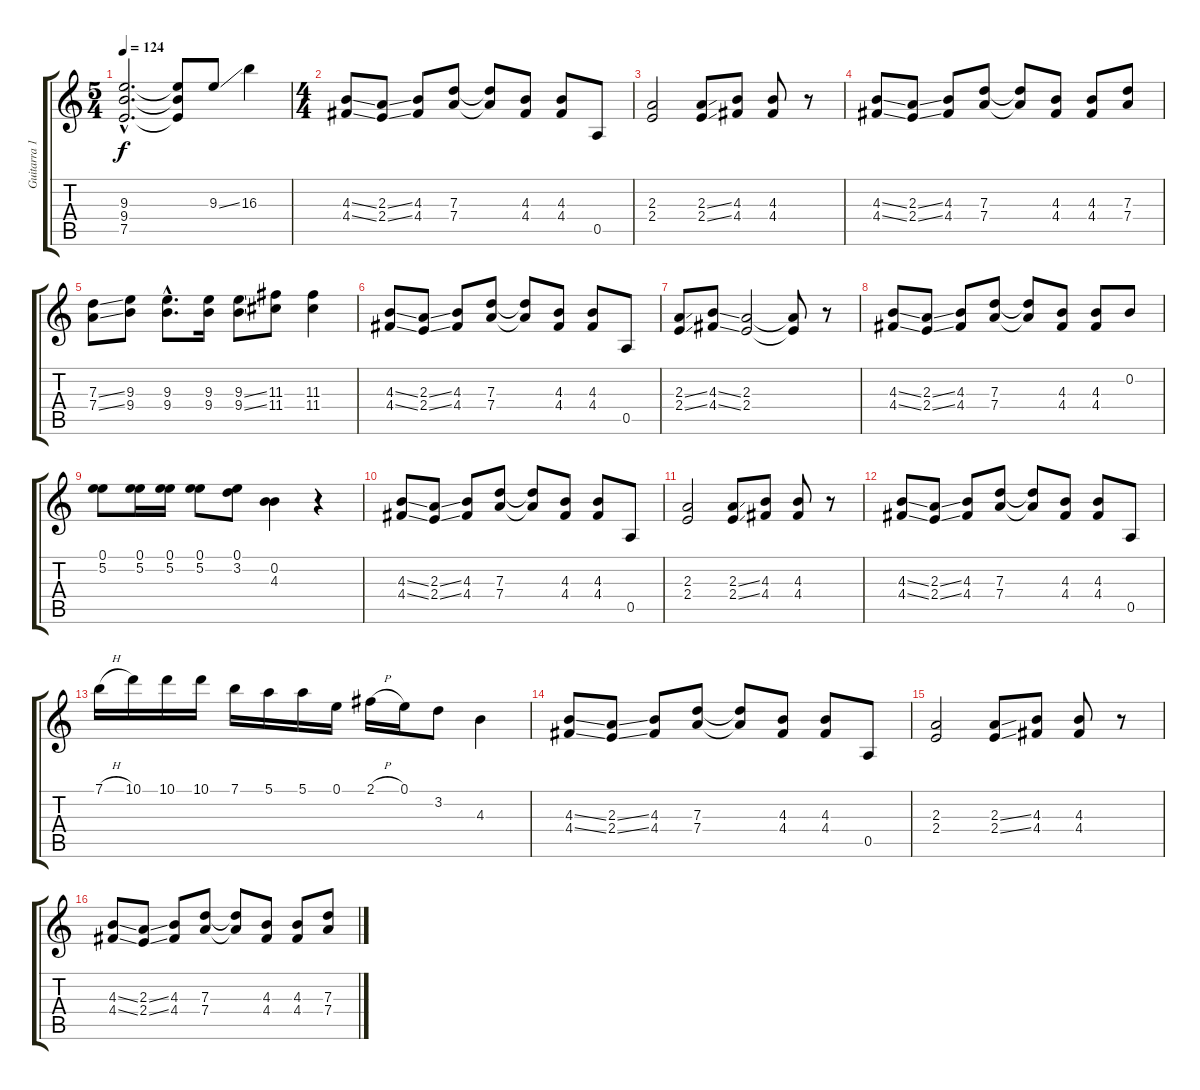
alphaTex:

\track ("Guitarra 1" "Guitarra 1") {instrument overdrivenguitar}
\staff {score tabs}
\tuning (E4 B3 G3 D3 A2 E2) {hide}
\ts (5 4)
\tempo 124
\clef g2
\ks c
(9.3{hac} 9.4{hac} 7.5{hac}).2{d dy f} (9.3{t} 9.4{t} 7.5{t}).8 9.3{ss}.8 16.3.4 |
\ts (4 4)
(4.3{ss} 4.4{ss}).8 (2.3{ss} 2.4{ss}).8 (4.3 4.4).8 (7.3 7.4).8 (7.3{t} 7.4{t}).8 (4.3 4.4).8 (4.3 4.4).8 0.5.8 |
(2.3 2.4).2 (2.3{ss} 2.4{ss}).8 (4.3 4.4).8 (4.3 4.4).8 r.8 |
(4.3{ss} 4.4{ss}).8 (2.3{ss} 2.4{ss}).8 (4.3 4.4).8 (7.3 7.4).8 (7.3{t} 7.4{t}).8 (4.3 4.4).8 (4.3 4.4).8 (7.3 7.4).8 |
(7.3{ss} 7.4{ss}).8 (9.3 9.4).8 (9.3{hac} 9.4{hac}).8{d} (9.3 9.4).16 (9.3{ss} 9.4{ss}).8 (11.3 11.4).8 (11.3 11.4).4 |
(4.3{ss} 4.4{ss}).8 (2.3{ss} 2.4{ss}).8 (4.3 4.4).8 (7.3 7.4).8 (7.3{t} 7.4{t}).8 (4.3 4.4).8 (4.3 4.4).8 0.5.8 |
(2.3{ss} 2.4{ss}).8 (4.3{ss} 4.4{ss}).8 (2.3 2.4).2 (2.3{t} 2.4{t}).8 r.8 |
(4.3{ss} 4.4{ss}).8 (2.3{ss} 2.4{ss}).8 (4.3 4.4).8 (7.3 7.4).8 (7.3{t} 7.4{t}).8 (4.3 4.4).8 (4.3 4.4).8 0.2.8 |
(0.1 5.2).8 (0.1 5.2).16 (0.1 5.2).16 (0.1 5.2).8 (0.1 3.2).8 (0.2 4.3).4 r.4 |
(4.3{ss} 4.4{ss}).8 (2.3{ss} 2.4{ss}).8 (4.3 4.4).8 (7.3 7.4).8 (7.3{t} 7.4{t}).8 (4.3 4.4).8 (4.3 4.4).8 0.5.8 |
(2.3 2.4).2 (2.3{ss} 2.4{ss}).8 (4.3 4.4).8 (4.3 4.4).8 r.8 |
(4.3{ss} 4.4{ss}).8 (2.3{ss} 2.4{ss}).8 (4.3 4.4).8 (7.3 7.4).8 (7.3{t} 7.4{t}).8 (4.3 4.4).8 (4.3 4.4).8 0.5.8 |
7.1{h}.16 10.1.16 10.1.16 10.1.16 7.1.16 5.1.16 5.1.16 0.1.16 2.1{h}.16 0.1.16 3.2.8 4.3.4 |
(4.3{ss} 4.4{ss}).8 (2.3{ss} 2.4{ss}).8 (4.3 4.4).8 (7.3 7.4).8 (7.3{t} 7.4{t}).8 (4.3 4.4).8 (4.3 4.4).8 0.5.8 |
(2.3 2.4).2 (2.3{ss} 2.4{ss}).8 (4.3 4.4).8 (4.3 4.4).8 r.8 |
(4.3{ss} 4.4{ss}).8 (2.3{ss} 2.4{ss}).8 (4.3 4.4).8 (7.3 7.4).8 (7.3{t} 7.4{t}).8 (4.3 4.4).8 (4.3 4.4).8 (7.3 7.4).8
